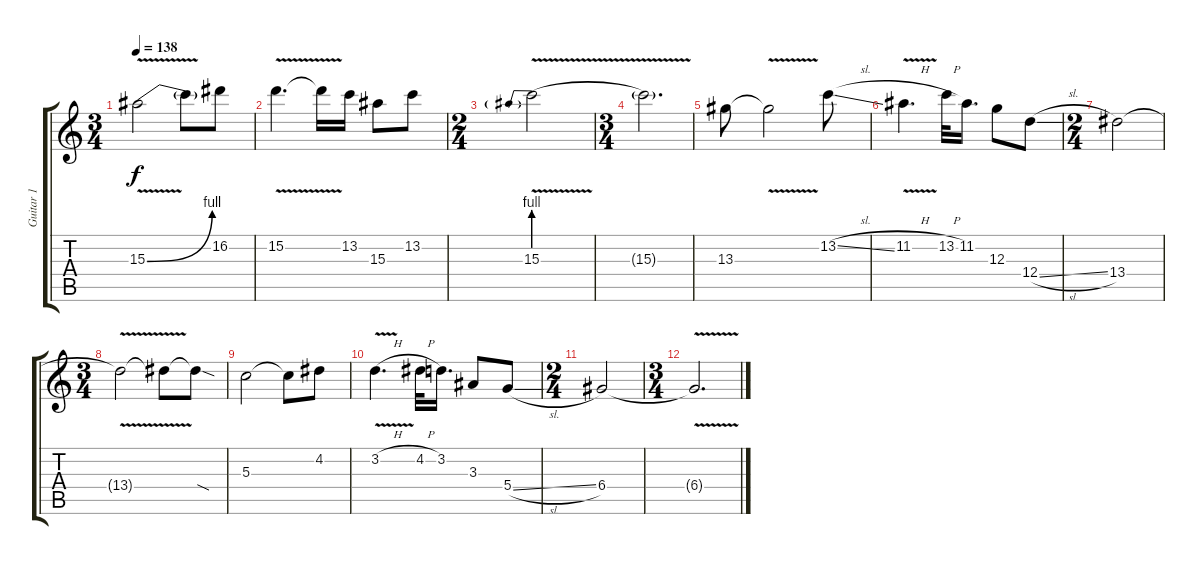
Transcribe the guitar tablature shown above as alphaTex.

\track ("Guitar 1" "Guitar 1") {instrument overdrivenguitar}
\staff {score tabs}
\tuning (E4 B3 G3 D3 A2 E2) {hide}
\ts (3 4)
\tempo 138
\clef g2
\ks c
15.3{be (bend 0 0 60 4) v}.2{dy f} 15.3{t}.8 16.2.8 |
15.2{v}.4{d} 15.2{t}.16 13.2.16 15.3.8 13.2.8 |
\ts (2 4)
15.3{be (prebend 0 4 60 4) v}.2 |
\ts (3 4)
15.3{t}.2{d} |
13.3.8 13.3{v t}.2 13.2{sl}.8 |
11.2{v h}.4{d} 13.2{h}.32 11.2.16{d} 12.3.8 12.4{sl}.8 |
\ts (2 4)
13.4.2 |
\ts (3 4)
13.4{v t}.2 13.4{t}.8 13.4{sod t}.8 |
5.3.2 5.3{t}.8 4.2.8 |
3.2{v h}.4{d} 4.2{h}.32 3.2.16{d} 3.3.8 5.4{sl}.8 |
\ts (2 4)
6.4.2 |
\ts (3 4)
6.4{v t}.2{d}
